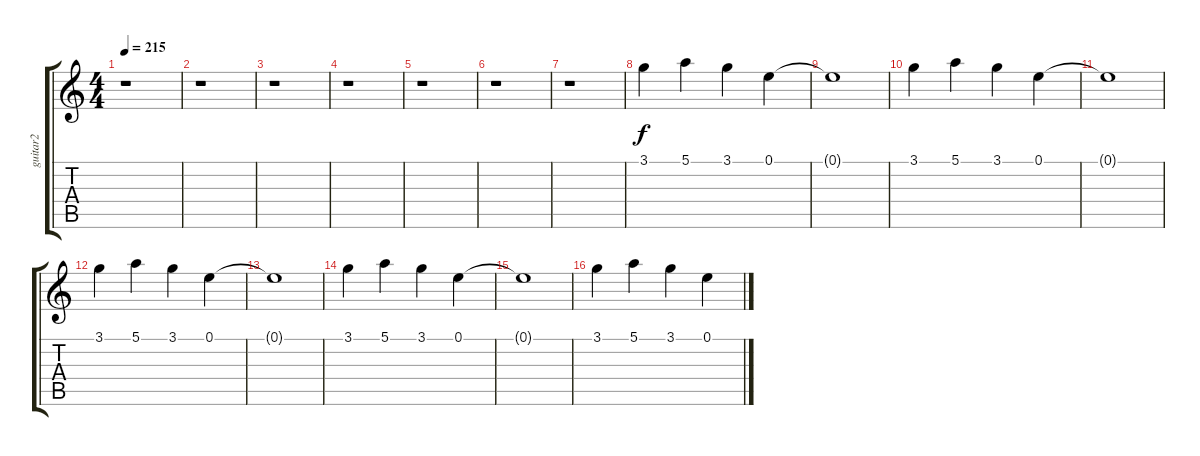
\track ("guitar2" "guitar2") {instrument distortionguitar}
\staff {score tabs}
\tuning (E4 B3 G3 D3 A2 E2) {hide}
\ts (4 4)
\tempo 215
\clef g2
\ks c
r.1{dy f} |
r.1 |
r.1 |
r.1 |
r.1 |
r.1 |
r.1 |
3.1.4 5.1.4 3.1.4 0.1.4 |
0.1{t}.1 |
3.1.4 5.1.4 3.1.4 0.1.4 |
0.1{t}.1 |
3.1.4 5.1.4 3.1.4 0.1.4 |
0.1{t}.1 |
3.1.4 5.1.4 3.1.4 0.1.4 |
0.1{t}.1 |
3.1.4 5.1.4 3.1.4 0.1.4
